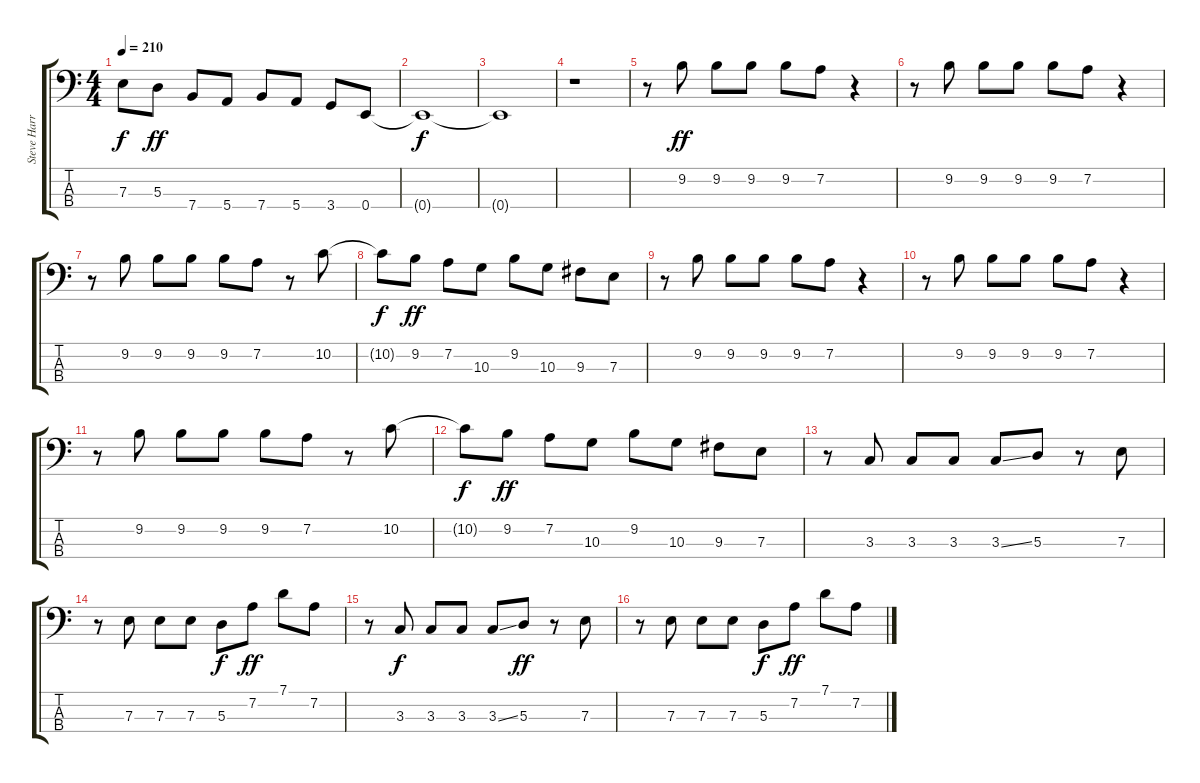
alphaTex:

\track ("Steve Harris" "Steve Harr") {instrument electricbassfinger}
\staff {score tabs}
\tuning (G2 D2 A1 E1) {hide}
\ts (4 4)
\tempo 210
\clef f4
\ks c
7.3{t}.8{dy f} 5.3.8{dy ff} 7.4.8 5.4.8 7.4.8 5.4.8 3.4.8 0.4.8 |
0.4{t}.1{dy f} |
0.4{t}.1 |
r.1 |
r.8 9.2.8{dy ff} 9.2.8 9.2.8 9.2.8 7.2.8 r.4 |
r.8 9.2.8 9.2.8 9.2.8 9.2.8 7.2.8 r.4 |
r.8 9.2.8 9.2.8 9.2.8 9.2.8 7.2.8 r.8 10.2.8 |
10.2{t}.8{dy f} 9.2.8{dy ff} 7.2.8 10.3.8 9.2.8 10.3.8 9.3.8 7.3.8 |
r.8 9.2.8 9.2.8 9.2.8 9.2.8 7.2.8 r.4 |
r.8 9.2.8 9.2.8 9.2.8 9.2.8 7.2.8 r.4 |
r.8 9.2.8 9.2.8 9.2.8 9.2.8 7.2.8 r.8 10.2.8 |
10.2{t}.8{dy f} 9.2.8{dy ff} 7.2.8 10.3.8 9.2.8 10.3.8 9.3.8 7.3.8 |
r.8 3.3.8 3.3.8 3.3.8 3.3{ss}.8 5.3.8 r.8 7.3.8 |
r.8 7.3.8 7.3.8 7.3.8 5.3.8{dy f} 7.2.8{dy ff} 7.1.8 7.2.8 |
r.8 3.3.8{dy f} 3.3.8 3.3.8 3.3{ss}.8 5.3.8{dy ff} r.8 7.3.8 |
r.8 7.3.8 7.3.8 7.3.8 5.3.8{dy f} 7.2.8{dy ff} 7.1.8 7.2.8
